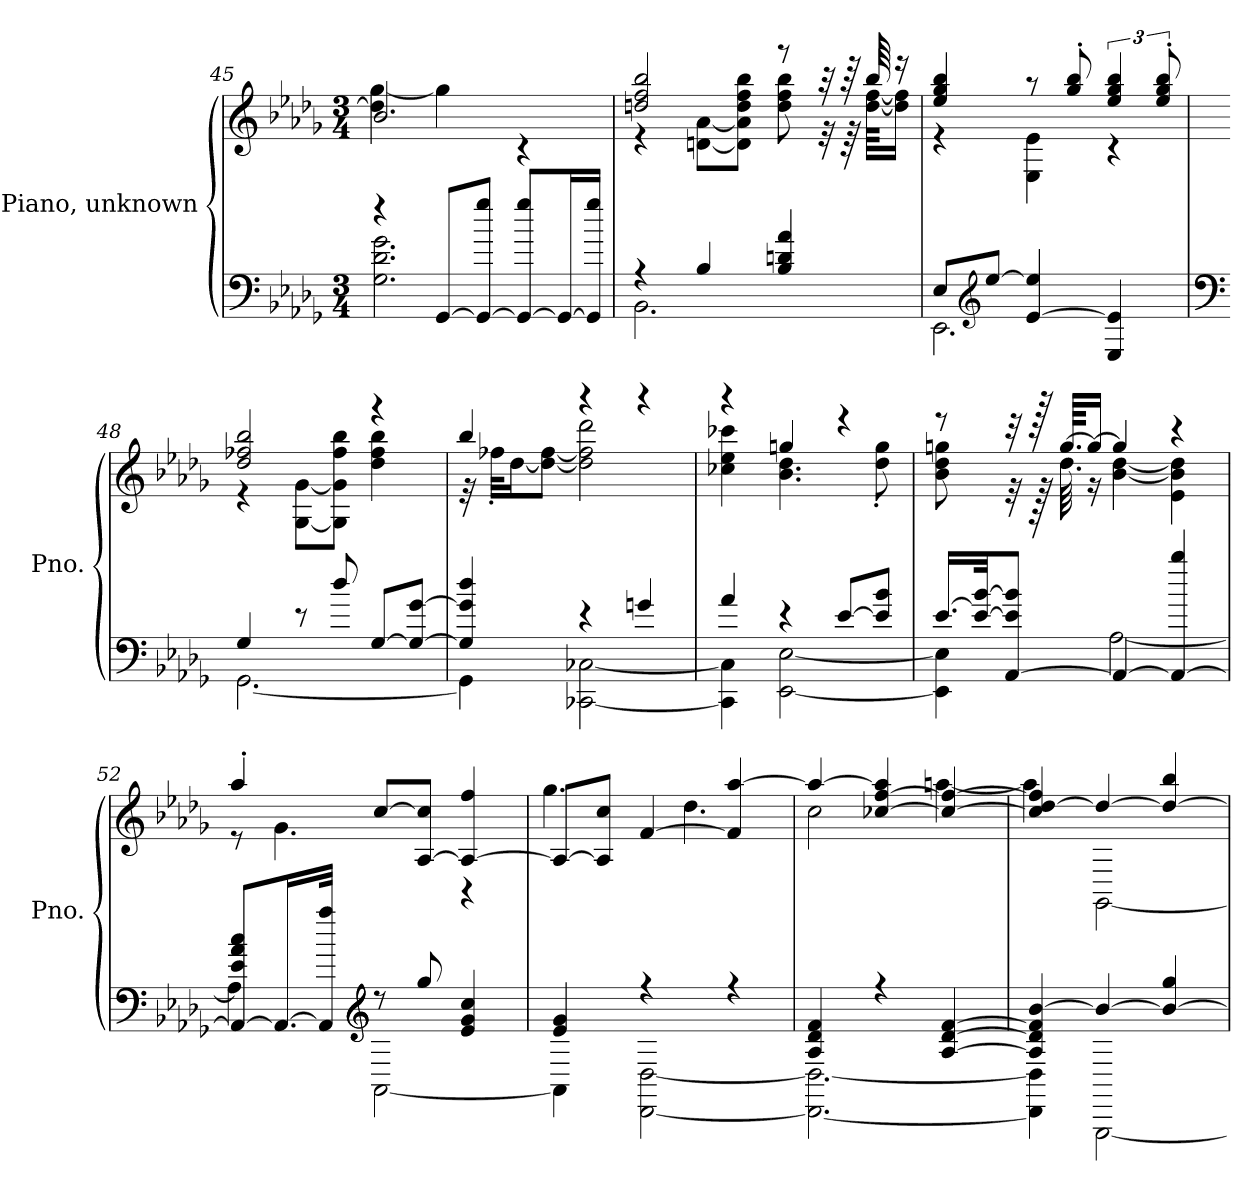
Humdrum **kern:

**kern	**kern
*part1	*part1
*staff2	*staff1
*I"Piano, unknown	*
*I'Pno.	*
!!LO:LB:g=z
*clefF4	*clefG2
*k[b-e-a-d-g-]	*k[b-e-a-d-g-]
*M3/4	*M3/4
=45	=45
*^	*^
4r	2.G-\ 2.d-\ 2.g-\	2.b-/	4dd-\] [4gg-\
[8GG-/L	.	.	4gg-\]
8GG-/_ 8gg-/J	.	.	.
8GG-/_ 8gg-/L	.	.	4r
16GG-/L_	.	.	.
16GG-/] 16gg-/JJ	.	.	.
=46	=46	=46	=46
4r	2.BB-\	2ddn/ 2ff/ 2bb-/	4r
4B-/	.	.	[8dn\ [8a-\L
.	.	.	8d\] 8a-\] 8dd\ 8ff\ 8bb-\J
4B-/ 4dn/ 4a-/	.	8r	8dd\ 8ff\ 8bb-\
.	.	32r	32r
.	.	64r	64r
.	.	64bb-/	[64dd\ [64ff\KKLL
.	.	16r	16dd\] 16ff\]JJ
=47	=47	=47	=47
8E-/L	2.EE-\	4ee-/ 4gg-/ 4bb-/	4r
*clefG2	*	*	*
[8ee-/J	.	.	.
[4e-/ 4ee-/]	.	8r	4E-\ 4e-\
.	.	8gg-/' 8bb-/'	.
4E-/ 4e-/]	.	6ee-/ 6gg-/ 6bb-/	4r
.	.	12ee-/' 12gg-/' 12bb-/'	.
!!LO:LB:g=z	!!
=48	=48	=48	=48
*clefF4	*	*	*
4G-/	[2.GG-\	2dd-/ 2ff-X/ 2bb-/	4r
8r	.	.	[8G-\ [8g-\L
8dd-/	.	.	8G-\] 8g-\] 8ff-\ 8bb-\J
[8G-/L	.	4r	4dd-\ 4ff-\ 4bb-\
8G-/_ [8g-/J	.	.	.
=49	=49	=49	=49
4G-/] 4g-/] 4dd-/	4GG-\]	4bb-/	32r
.	.	.	32ff-X'\KLL
.	.	.	[16dd-\J
.	.	.	8dd-\_ [8ff-\J
4r	[2CC-X\ [2C-X\	4r	2dd-\] 2ff-\] 2ddd-\
4gn/	.	4r	.
=50	=50	=50	=50
4a-/	4CC-\] 4C-\]	4r	4cc-X\ 4ee-\ 4ccc-X\
4r	[2EE-\ [2E-\	4ggn/	4.b-\ 4.dd-\
[8e-/L	.	4r	.
8e-/] 8b-/J	.	.	8dd-\' 8gg\'
=51	=51	=51	=51
[16.e-/LL	4EE-\] 4E-\]	8r	8b-\ 8dd-\ 8ggn\
32e-/_ [32b-/JK	.	.	.
[8AA-/ 8e-/] 8b-/]J	.	32r	32r
.	.	128r	128r
.	.	[64.gg/KKLL	64.dd-\
.	.	16gg/JJ_	16r
4AA-/_	[2A-\	4gg/]	[4b-\ [4dd-\
4AA-/_ 4bb-/	.	4r	4e-\ 4b-\] 4dd-\]
!!LO:LB:g=z	!!
=52	=52	=52	=52
8AA-/_ 8e-/ 8a-/ 8cc/L	4A-\]	4aa-'/	8r
16.AA-/L_	.	.	4.g-\
32AA-/] 32aa-/JJk	.	.	.
*clefG2	*	*	*
8r	[2AA-\	[8cc/L	.
8gg-/	.	[8A-/ 8cc/]J	.
4e-/ 4g-/ 4cc/	.	4A-/_ 4ff/	4r
=53	=53	=53	=53
4e-/ 4g-/	4AA-\]	8A-/L_	4.gg-\
.	.	8A-/] 8cc/J	.
4r	[2DD-\ [2D-\	[4f/	.
.	.	.	4.dd-\
4r	.	4f/] [4aa-/	.
=54	=54	=54	=54
4A-/ 4d-/ 4f/	2.DD-\_ 2.D-\_	4aa-/_	2cc\
4r	.	[4cc-X/ [4ff/ 4aa-/]	.
[4A-/ [4d-/ [4f/	.	4cc-/_ 4ff/_	[4aan\
=55	=55	=55	=55
4A-/] 4d-/] 4f/] [4b-/	4DD-\] 4D-\]	4cc-/] [4dd-/ 4ff/]	4aa\]
4b-/_	[2GGG-\	4dd-/_	[2GG-\
4b-/_ 4gg-/	.	4dd-/_ 4bb-/	.
*v	*v	*	*
*	*v	*v
=	=
*-	*-
